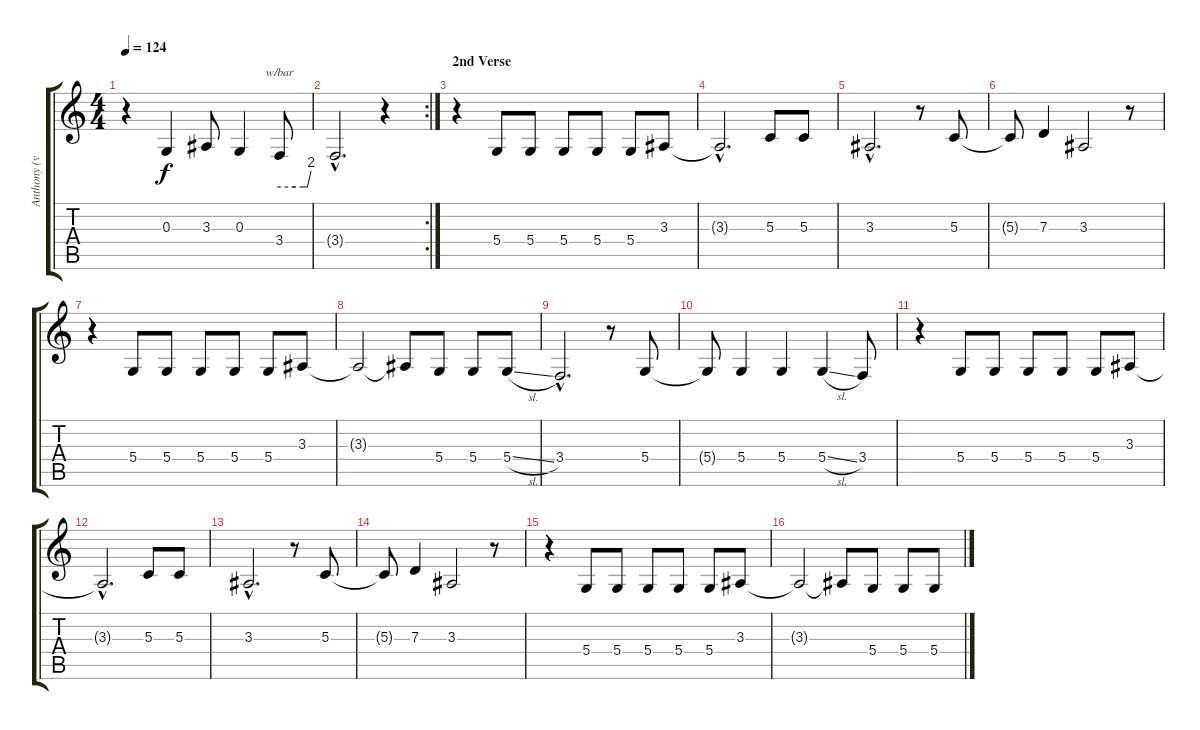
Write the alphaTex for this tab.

\track ("Anthony (vocal)" "Anthony (v") {instrument viola}
\staff {score tabs}
\tuning (E4 B3 G3 D3 A2 E2) {hide}
\ts (4 4)
\tempo 124
\clef g2
\ks c
r.4{dy f} 0.3.4 3.3.8 0.3.4 3.4.8{tbe (custom default 0 0 30 0 45 0 53 0 60 8)} |
\rc 2
3.4{hac t}.2{d} r.4 |
\section ("" "2nd Verse")
r.4 5.4.8 5.4.8 5.4.8 5.4.8 5.4.8 3.3.8 |
3.3{hac t}.2{d} 5.3.8 5.3.8 |
3.3{hac}.2{d} r.8 5.3.8 |
5.3{t}.8 7.3.4 3.3.2 r.8 |
r.4 5.4.8 5.4.8 5.4.8 5.4.8 5.4.8 3.3.8 |
3.3{t}.2 3.3{t}.8 5.4.8 5.4.8 5.4{sl}.8 |
3.4{hac}.2{d} r.8 5.4.8 |
5.4{t}.8 5.4.4 5.4.4 5.4{sl}.4 3.4.8 |
r.4 5.4.8 5.4.8 5.4.8 5.4.8 5.4.8 3.3.8 |
3.3{hac t}.2{d} 5.3.8 5.3.8 |
3.3{hac}.2{d} r.8 5.3.8 |
5.3{t}.8 7.3.4 3.3.2 r.8 |
r.4 5.4.8 5.4.8 5.4.8 5.4.8 5.4.8 3.3.8 |
3.3{t}.2 3.3{t}.8 5.4.8 5.4.8 5.4{sl}.8
